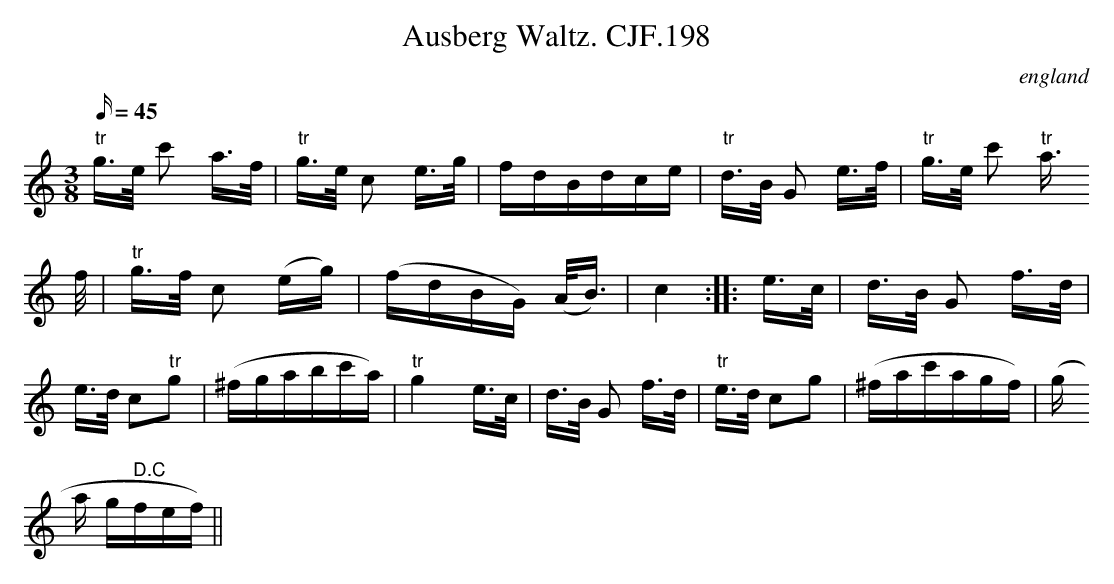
X:1
T:Ausberg Waltz. CJF.198
O:england
M:3/8
L:1/16
Q:45
K:C
"tr"g>e c'2 a>f|"tr"g>e c2 e>g|fdBdce|"tr"d>B G2 e>f|"tr"g>e c'2 "tr"a>
f
|\
"tr"g>f c2 (eg)|(fdBG) (A<B)|c4h:||:e>c|d>B G2 f>d|
e>d c2"tr"g2|(^fgabc'a)|"tr"g4e>c|d>B G2 f>d|"tr"e>d c2g2|(^fac'agf)|(g
a
g" D.C"fef)||
